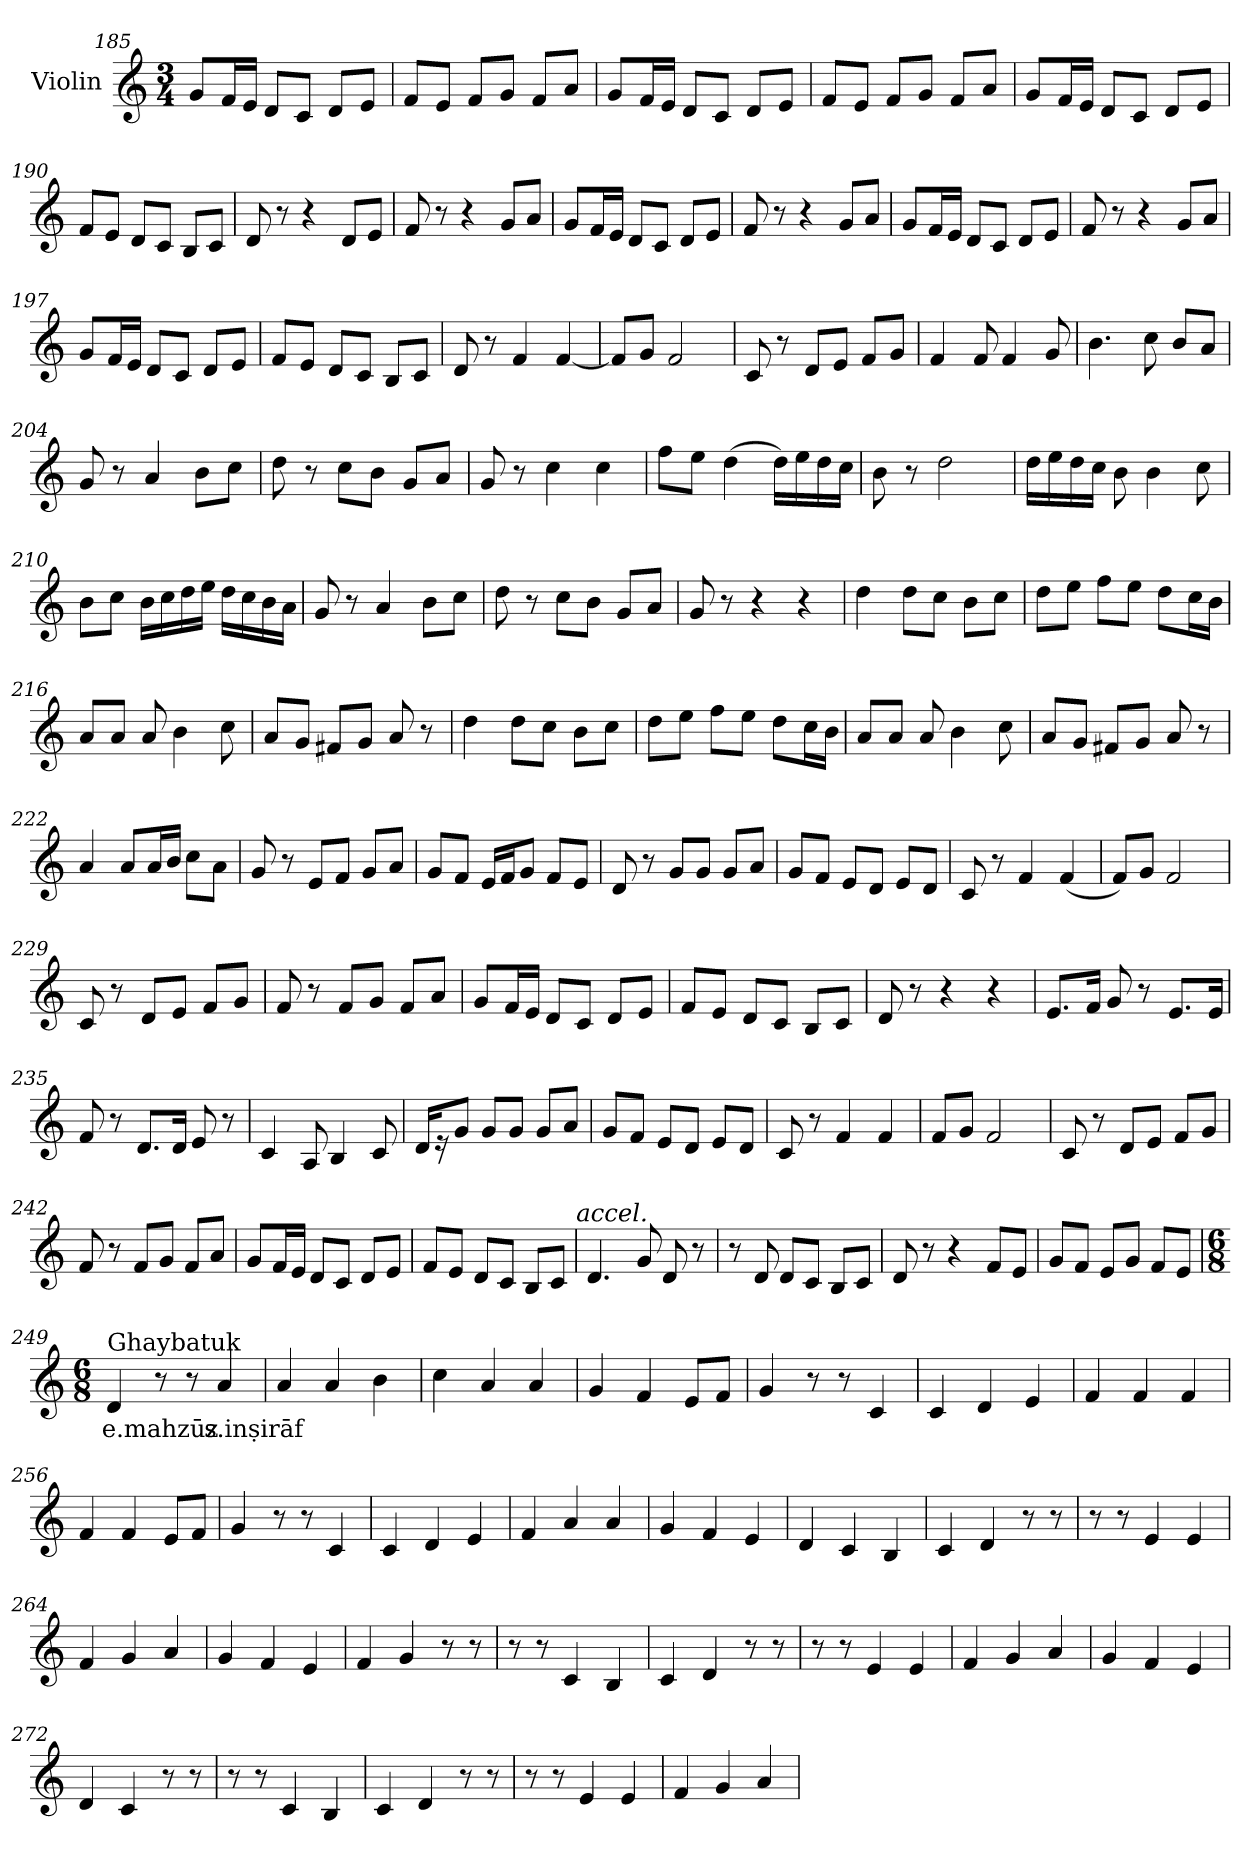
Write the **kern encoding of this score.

**kern	**text
*part1	*part1
*staff1	*staff1
*I"Violin	*
*clefG2	*
*k[]	*
*M3/4	*
=185	=185
8g/L	.
16f/L	.
16e/JJ	.
8d/L	.
8c/J	.
8d/L	.
8e/J	.
=186	=186
8f/L	.
8e/J	.
8f/L	.
8g/J	.
8f/L	.
8a/J	.
=187	=187
8g/L	.
16f/L	.
16e/JJ	.
8d/L	.
8c/J	.
8d/L	.
8e/J	.
!!LO:LB:g=z
=188	=188
8f/L	.
8e/J	.
8f/L	.
8g/J	.
8f/L	.
8a/J	.
=189	=189
8g/L	.
16f/L	.
16e/JJ	.
8d/L	.
8c/J	.
8d/L	.
8e/J	.
=190	=190
8f/L	.
8e/J	.
8d/L	.
8c/J	.
8B/L	.
8c/J	.
=191	=191
8d/	.
8r	.
4r	.
8d/L	.
8e/J	.
=192	=192
8f/	.
8r	.
4r	.
8g/L	.
8a/J	.
=193	=193
8g/L	.
16f/L	.
16e/JJ	.
8d/L	.
8c/J	.
8d/L	.
8e/J	.
!!LO:LB:g=z
=194	=194
8f/	.
8r	.
4r	.
8g/L	.
8a/J	.
=195	=195
8g/L	.
16f/L	.
16e/JJ	.
8d/L	.
8c/J	.
8d/L	.
8e/J	.
=196	=196
8f/	.
8r	.
4r	.
8g/L	.
8a/J	.
=197	=197
8g/L	.
16f/L	.
16e/JJ	.
8d/L	.
8c/J	.
8d/L	.
8e/J	.
=198	=198
8f/L	.
8e/J	.
8d/L	.
8c/J	.
8B/L	.
8c/J	.
=199	=199
8d/	.
8r	.
4f/	.
[4f/	.
!!LO:LB:g=z
=200	=200
8f/L]	.
8g/J	.
2f/	.
=201	=201
8c/	.
8r	.
8d/L	.
8e/J	.
8f/L	.
8g/J	.
=202	=202
4f/	.
8f/	.
4f/	.
8g/	.
=203	=203
4.b\	.
8cc\	.
8b/L	.
8a/J	.
=204	=204
8g/	.
8r	.
4a/	.
8b\L	.
8cc\J	.
=205	=205
8dd\	.
8r	.
8cc\L	.
8b\J	.
8g/L	.
8a/J	.
!!LO:LB:g=z
=206	=206
8g/	.
8r	.
4cc\	.
4cc\	.
=207	=207
8ff\L	.
8ee\J	.
(>4dd\	.
16dd\LL)	.
16ee\	.
16dd\	.
16cc\JJ	.
=208	=208
8b\	.
8r	.
2dd\	.
=209	=209
16dd\LL	.
16ee\	.
16dd\	.
16cc\JJ	.
8b\	.
4b\	.
8cc\	.
=210	=210
8b\L	.
8cc\J	.
16b\LL	.
16cc\	.
16dd\	.
16ee\JJ	.
16dd\LL	.
16cc\	.
16b\	.
16a\JJ	.
=211	=211
8g/	.
8r	.
4a/	.
8b\L	.
8cc\J	.
!!LO:LB:g=z
=212	=212
8dd\	.
8r	.
8cc\L	.
8b\J	.
8g/L	.
8a/J	.
=213	=213
8g/	.
8r	.
4r	.
4r	.
=214	=214
4dd\	.
8dd\L	.
8cc\J	.
8b\L	.
8cc\J	.
=215	=215
8dd\L	.
8ee\J	.
8ff\L	.
8ee\J	.
8dd\L	.
16cc\L	.
16b\JJ	.
=216	=216
8a/L	.
8a/J	.
8a/	.
4b\	.
8cc\	.
=217	=217
8a/L	.
8g/J	.
8f#X/L	.
8g/J	.
8a/	.
8r	.
!!LO:LB:g=z
=218	=218
4dd\	.
8dd\L	.
8cc\J	.
8b\L	.
8cc\J	.
=219	=219
8dd\L	.
8ee\J	.
8ff\L	.
8ee\J	.
8dd\L	.
16cc\L	.
16b\JJ	.
=220	=220
8a/L	.
8a/J	.
8a/	.
4b\	.
8cc\	.
=221	=221
8a/L	.
8g/J	.
8f#X/L	.
8g/J	.
8a/	.
8r	.
=222	=222
4a/	.
8a/L	.
16a/L	.
16b/JJ	.
8cc\L	.
8a\J	.
=223	=223
8g/	.
8r	.
8e/L	.
8f/J	.
8g/L	.
8a/J	.
!!LO:PB:g=z
=224	=224
8g/L	.
8f/J	.
16e/LL	.
16f/J	.
8g/J	.
8f/L	.
8e/J	.
=225	=225
8d/	.
8r	.
8g/L	.
8g/J	.
8g/L	.
8a/J	.
=226	=226
8g/L	.
8f/J	.
8e/L	.
8d/J	.
8e/L	.
8d/J	.
=227	=227
8c/	.
8r	.
4f/	.
(<4f/	.
=228	=228
8f/L)	.
8g/J	.
2f/	.
=229	=229
8c/	.
8r	.
8d/L	.
8e/J	.
8f/L	.
8g/J	.
!!LO:LB:g=z
=230	=230
8f/	.
8r	.
8f/L	.
8g/J	.
8f/L	.
8a/J	.
=231	=231
8g/L	.
16f/L	.
16e/JJ	.
8d/L	.
8c/J	.
8d/L	.
8e/J	.
=232	=232
8f/L	.
8e/J	.
8d/L	.
8c/J	.
8B/L	.
8c/J	.
=233	=233
8d/	.
8r	.
4r	.
4r	.
=234	=234
8.e/L	.
16f/Jk	.
8g/	.
8r	.
8.e/L	.
16e/Jk	.
=235	=235
8f/	.
8r	.
8.d/L	.
16d/Jk	.
8e/	.
8r	.
!!LO:LB:g=z
=236	=236
4c/	.
8A/	.
4B/	.
8c/	.
=237	=237
16d/KL	.
16r	.
8g/J	.
8g/L	.
8g/J	.
8g/L	.
8a/J	.
=238	=238
8g/L	.
8f/J	.
8e/L	.
8d/J	.
8e/L	.
8d/J	.
=239	=239
8c/	.
8r	.
4f/	.
4f/	.
=240	=240
8f/L	.
8g/J	.
2f/	.
=241	=241
8c/	.
8r	.
8d/L	.
8e/J	.
8f/L	.
8g/J	.
!!LO:LB:g=z
=242	=242
8f/	.
8r	.
8f/L	.
8g/J	.
8f/L	.
8a/J	.
=243	=243
8g/L	.
16f/L	.
16e/JJ	.
8d/L	.
8c/J	.
8d/L	.
8e/J	.
=244	=244
8f/L	.
8e/J	.
8d/L	.
8c/J	.
8B/L	.
8c/J	.
!LO:TX:a:i:t=accel.	!
=245	=245
4.d/	.
8g/	.
8d/	.
8r	.
=246	=246
8r	.
8d/	.
8d/L	.
8c/J	.
8B/L	.
8c/J	.
=247	=247
8d/	.
8r	.
4r	.
8f/L	.
8e/J	.
!!LO:LB:g=z
=248	=248
8g/L	.
8f/J	.
8e/L	.
8g/J	.
8f/L	.
8e/J	.
=249	=249
*M6/8	*
!LO:TX:a:t=Ghaybatuk	!
!	!LO:LY:b
4d/	e.mahzūz
8r	.
8r	.
!	!LO:LY:b
4a/	s.inṣirāf
=250	=250
4a/	.
4a/	.
4b\	.
=251	=251
4cc\	.
4a/	.
4a/	.
=252	=252
4g/	.
4f/	.
8e/L	.
8f/J	.
!!LO:LB:g=z
=253	=253
4g/	.
8r	.
8r	.
4c/	.
=254	=254
4c/	.
4d/	.
4e/	.
=255	=255
4f/	.
4f/	.
4f/	.
=256	=256
4f/	.
4f/	.
8e/L	.
8f/J	.
=257	=257
4g/	.
8r	.
8r	.
4c/	.
!!LO:LB:g=z
=258	=258
4c/	.
4d/	.
4e/	.
=259	=259
4f/	.
4a/	.
4a/	.
=260	=260
4g/	.
4f/	.
4e/	.
=261	=261
4d/	.
4c/	.
4B/	.
=262	=262
4c/	.
4d/	.
8r	.
8r	.
!!LO:LB:g=z
=263	=263
8r	.
8r	.
4e/	.
4e/	.
=264	=264
4f/	.
4g/	.
4a/	.
=265	=265
4g/	.
4f/	.
4e/	.
=266	=266
4f/	.
4g/	.
8r	.
8r	.
=267	=267
8r	.
8r	.
4c/	.
4B/	.
!!LO:PB:g=z
=268	=268
4c/	.
4d/	.
8r	.
8r	.
=269	=269
8r	.
8r	.
4e/	.
4e/	.
=270	=270
4f/	.
4g/	.
4a/	.
=271	=271
4g/	.
4f/	.
4e/	.
=272	=272
4d/	.
4c/	.
8r	.
8r	.
=273	=273
8r	.
8r	.
4c/	.
4B/	.
!!LO:LB:g=z
=274	=274
4c/	.
4d/	.
8r	.
8r	.
=275	=275
8r	.
8r	.
4e/	.
4e/	.
=276	=276
4f/	.
4g/	.
4a/	.
=	=
*-	*-
